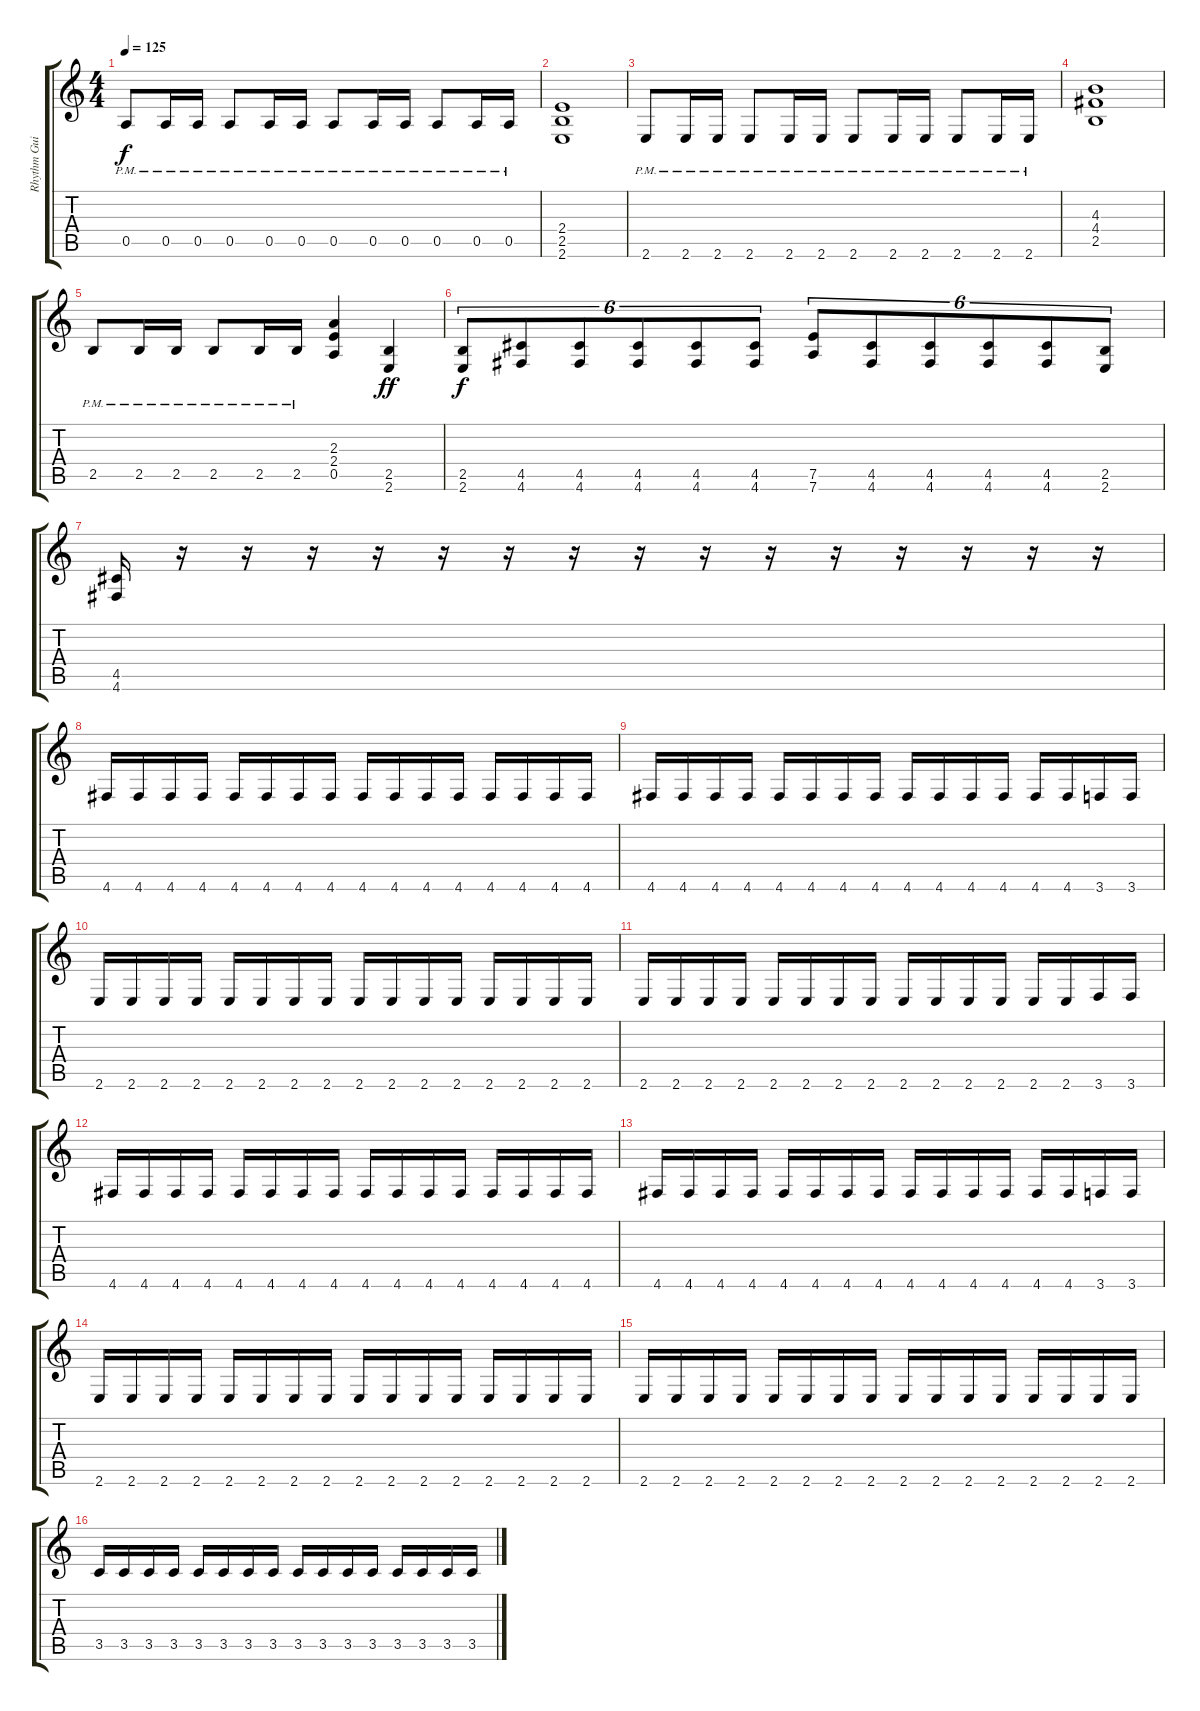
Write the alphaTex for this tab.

\track ("Rhythm Guitar" "Rhythm Gui") {instrument distortionguitar}
\staff {score tabs}
\tuning (E4 B3 G3 D3 A2 D2) {hide}
\ts (4 4)
\tempo 125
\clef g2
\ks c
0.5{pm}.8{dy f} 0.5{pm}.16 0.5{pm}.16 0.5{pm}.8 0.5{pm}.16 0.5{pm}.16 0.5{pm}.8 0.5{pm}.16 0.5{pm}.16 0.5{pm}.8 0.5{pm}.16 0.5{pm}.16 |
(2.4 2.5 2.6).1 |
2.6{pm}.8 2.6{pm}.16 2.6{pm}.16 2.6{pm}.8 2.6{pm}.16 2.6{pm}.16 2.6{pm}.8 2.6{pm}.16 2.6{pm}.16 2.6{pm}.8 2.6{pm}.16 2.6{pm}.16 |
(4.3 4.4 2.5).1 |
2.5{pm}.8 2.5{pm}.16 2.5{pm}.16 2.5{pm}.8 2.5{pm}.16 2.5{pm}.16 (2.3 2.4 0.5).4 (2.5 2.6).4{dy ff} |
(2.5 2.6).8{tu (6 4) dy f} (4.5 4.6).8{tu (6 4)} (4.5 4.6).8{tu (6 4)} (4.5 4.6).8{tu (6 4)} (4.5 4.6).8{tu (6 4)} (4.5 4.6).8{tu (6 4)} (7.5 7.6).8{tu (6 4)} (4.5 4.6).8{tu (6 4)} (4.5 4.6).8{tu (6 4)} (4.5 4.6).8{tu (6 4)} (4.5 4.6).8{tu (6 4)} (2.5 2.6).8{tu (6 4)} |
(4.5 4.6).16 r.16 r.16 r.16 r.16 r.16 r.16 r.16 r.16 r.16 r.16 r.16 r.16 r.16 r.16 r.16 |
4.6.16 4.6.16 4.6.16 4.6.16 4.6.16 4.6.16 4.6.16 4.6.16 4.6.16 4.6.16 4.6.16 4.6.16 4.6.16 4.6.16 4.6.16 4.6.16 |
4.6.16 4.6.16 4.6.16 4.6.16 4.6.16 4.6.16 4.6.16 4.6.16 4.6.16 4.6.16 4.6.16 4.6.16 4.6.16 4.6.16 3.6.16 3.6.16 |
2.6.16 2.6.16 2.6.16 2.6.16 2.6.16 2.6.16 2.6.16 2.6.16 2.6.16 2.6.16 2.6.16 2.6.16 2.6.16 2.6.16 2.6.16 2.6.16 |
2.6.16 2.6.16 2.6.16 2.6.16 2.6.16 2.6.16 2.6.16 2.6.16 2.6.16 2.6.16 2.6.16 2.6.16 2.6.16 2.6.16 3.6.16 3.6.16 |
4.6.16 4.6.16 4.6.16 4.6.16 4.6.16 4.6.16 4.6.16 4.6.16 4.6.16 4.6.16 4.6.16 4.6.16 4.6.16 4.6.16 4.6.16 4.6.16 |
4.6.16 4.6.16 4.6.16 4.6.16 4.6.16 4.6.16 4.6.16 4.6.16 4.6.16 4.6.16 4.6.16 4.6.16 4.6.16 4.6.16 3.6.16 3.6.16 |
2.6.16 2.6.16 2.6.16 2.6.16 2.6.16 2.6.16 2.6.16 2.6.16 2.6.16 2.6.16 2.6.16 2.6.16 2.6.16 2.6.16 2.6.16 2.6.16 |
2.6.16 2.6.16 2.6.16 2.6.16 2.6.16 2.6.16 2.6.16 2.6.16 2.6.16 2.6.16 2.6.16 2.6.16 2.6.16 2.6.16 2.6.16 2.6.16 |
3.5.16 3.5.16 3.5.16 3.5.16 3.5.16 3.5.16 3.5.16 3.5.16 3.5.16 3.5.16 3.5.16 3.5.16 3.5.16 3.5.16 3.5.16 3.5.16
